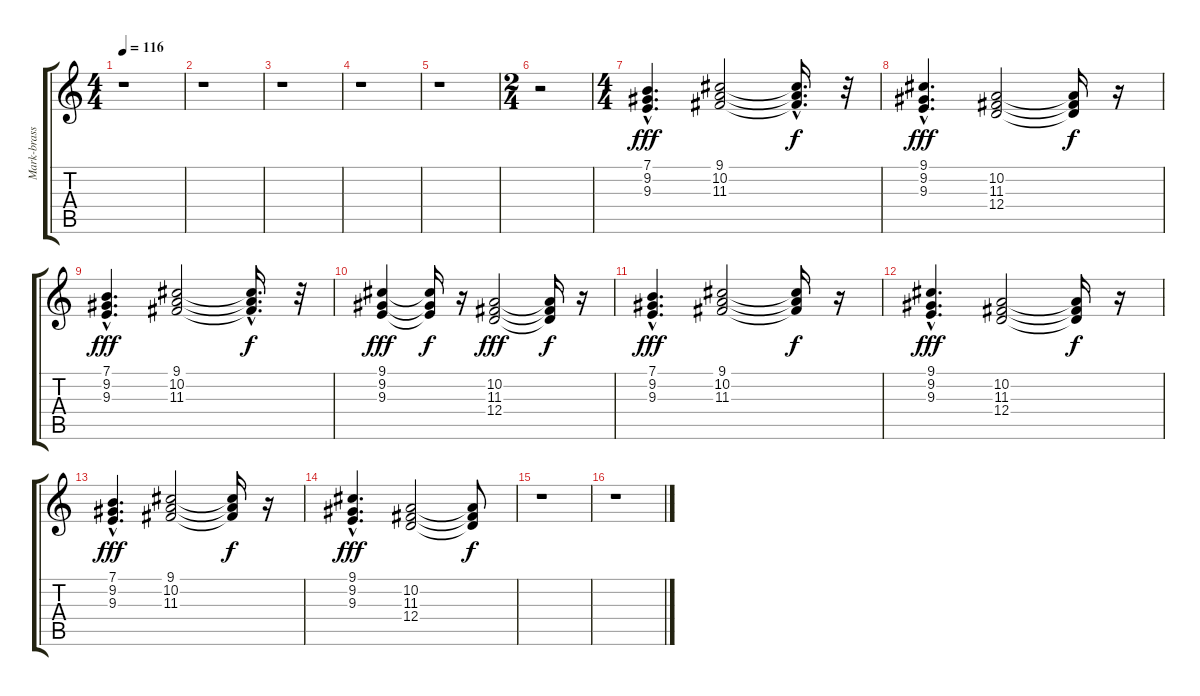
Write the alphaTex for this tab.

\track ("Mark-brass" "Mark-brass") {instrument synthbrass1}
\staff {score tabs}
\tuning (E4 B3 G3 D3 A2 E2) {hide}
\ts (4 4)
\tempo 116
\clef g2
\ks c
r.1{dy fff} |
r.1 |
r.1 |
r.1 |
r.1 |
\ts (2 4)
r.2 |
\ts (4 4)
(7.1{hac} 9.2{hac} 9.3{hac}).4{d} (9.1 10.2 11.3).2 (9.1{hac t} 10.2{hac t} 11.3{hac t}).16{d dy f} r.32 |
(9.1{hac} 9.2{hac} 9.3{hac}).4{d dy fff} (10.2 11.3 12.4).2 (10.2{t} 11.3{t} 12.4{t}).16{dy f} r.16 |
(7.1{hac} 9.2{hac} 9.3{hac}).4{d dy fff} (9.1 10.2 11.3).2 (9.1{hac t} 10.2{t} 11.3{t}).16{d dy f} r.32 |
(9.1 9.2 9.3).4{dy fff} (9.1{t} 9.2{t} 9.3{t}).16{dy f} r.16 (10.2 11.3 12.4).2{dy fff} (10.2{t} 11.3{t} 12.4{t}).16{dy f} r.16 |
(7.1{hac} 9.2{hac} 9.3{hac}).4{d dy fff} (9.1 10.2 11.3).2 (9.1{t} 10.2{t} 11.3{t}).16{dy f} r.16 |
(9.1{hac} 9.2{hac} 9.3{hac}).4{d dy fff} (10.2 11.3 12.4).2 (10.2{t} 11.3{t} 12.4{t}).16{dy f} r.16 |
(7.1{hac} 9.2{hac} 9.3{hac}).4{d dy fff} (9.1 10.2 11.3).2 (9.1{t} 10.2{t} 11.3{t}).16{dy f} r.16 |
(9.1{hac} 9.2{hac} 9.3{hac}).4{d dy fff} (10.2 11.3 12.4).2 (10.2{t} 11.3{t} 12.4{t}).8{dy f} |
r.1 |
r.1
